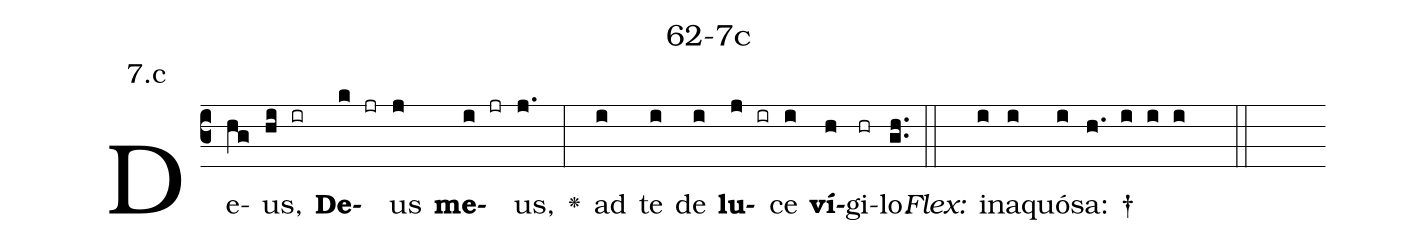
name: 62-7c;
annotation: 7.c;
%%
(c3)De(hg)us,(hi ir) <b>De</b>(k jr)us(j) <b>me</b>(i jr)us,(j.) <v>\greheightstar</v>(:) ad(i) te(i) de(i) <b>lu</b>(j ir)ce(i) <b>ví</b>(h)gi(hr)lo.(gh..) (::)
<i>Flex:</i>()  in(i)a(i)quó(i)sa: †(h. i i i  ::)

%E(i) u(i) o(j) u(i) a(h) e.(gh..) (::)
